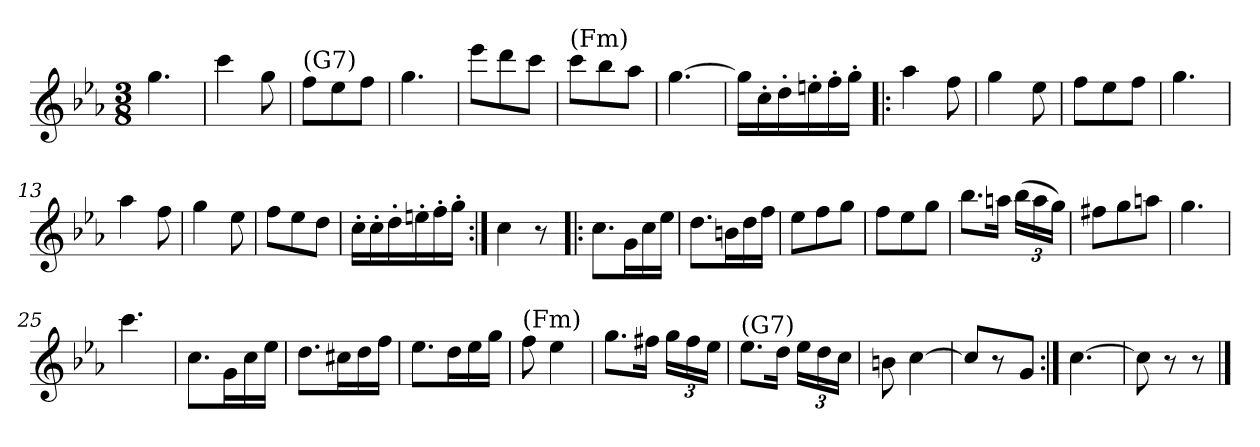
**kern
*part1
*staff1
*clefG2
*k[b-e-a-]
*c:
*M3/8
=1
4.gg\
=2
4ccc\
8gg\
=3
!LO:TX:a:t=(G7)
8ff\L
8ee-\
8ff\J
=4
4.gg\
=5
8eee-\L
8ddd\
8ccc\J
=6
!LO:TX:a:t=(Fm)
8ccc\L
8bb-\
8aa-\J
=7
[4.gg\
=8
16gg\LL]
16cc'\
16dd'\
16een'\
16ff'\
16gg'\JJ
=9!|:
4aa-\
8ff\
=10
4gg\
8ee-\
=11
8ff\L
8ee-\
8ff\J
!!LO:LB:g=z
=12
4.gg\
=13
4aa-\
8ff\
=14
4gg\
8ee-\
=15
8ff\L
8ee-\
8dd\J
=16
16cc'\LL
16cc'\
16dd'\
16een'\
16ff'\
16gg'\JJ
=17:|!
4cc\
8r
=18!|:
8.cc\L
16g\L
16cc\
16ee-\JJ
=19
8.dd\L
16bn\L
16dd\
16ff\JJ
=20
8ee-\L
8ff\
8gg\J
=21
8ff\L
8ee-\
8gg\J
=22
8.bb-\L
16aan\Jk
*Xbrackettup
(>24bb-\LL
24aa\
24gg\JJ)
!!LO:LB:g=z
=23
8ff#X\L
8gg\
8aan\J
=24
4.gg\
=25
4.ccc\
=26
8.cc\L
16g\L
16cc\
16ee-\JJ
=27
8.dd\L
16cc#X\L
16dd\
16ff\JJ
=28
8.ee-\L
16dd\L
16ee-\
16gg\JJ
=29
!LO:TX:a:t=(Fm)
8ff\
4ee-\
=30
8.gg\L
16ff#X\Jk
24gg\LL
24ff#\
24ee-\JJ
=31
!LO:TX:a:t=(G7)
8.ee-\L
16dd\Jk
24ee-\LL
24dd\
24cc\JJ
=32
8bn\
[4cc\
=33
8cc/L]
8r
8g/J
!!LO:LB:g=z
=34:|!
[4.cc\
=35
8cc\]
8r
8r
==
*-
